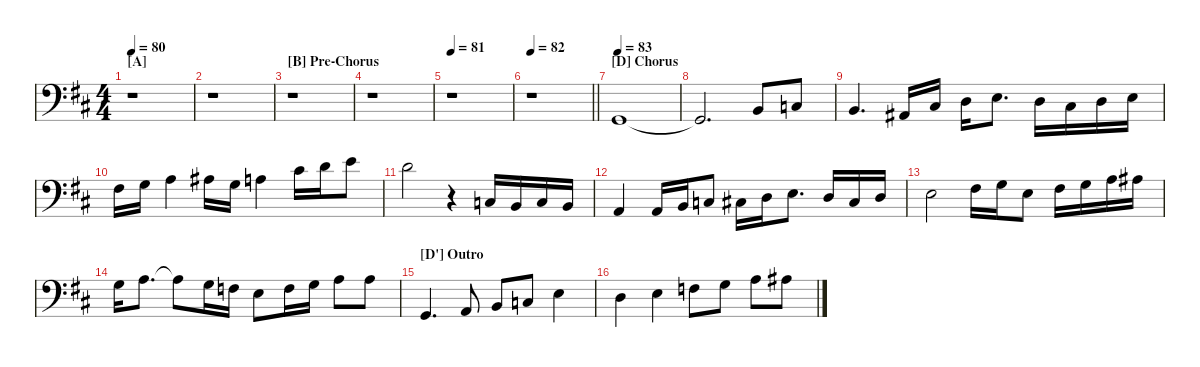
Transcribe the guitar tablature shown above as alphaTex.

\defaultSystemsLayout 4
\hideDynamics
\bracketExtendMode nobrackets
\singleTrackTrackNamePolicy hidden
\multiTrackTrackNamePolicy hidden
\otherSystemsTrackNameOrientation horizontal
\track ("Mellotron     " "K-Sth") {defaultSystemsLayout 4 instrument clavinet}
\staff {score}
\tuning (E4 B3 G3 D3 A2 E2)
\ts (4 4)
\section ("A" "")
\tempo 80
\clef f4
\ks d
r.1{dy f beam Down} |
r.1{beam Down} |
\section ("B" "Pre-Chorus")
r.1{beam Down} |
r.1{beam Down} |
\tempo 81
r.1{beam Down} |
\tempo 82
\barLineRight lightlight
r.1{beam Down} |
\section ("D" "Chorus")
\tempo 83
3.6{acc forcenatural}.1{beam Up} |
3.6{t acc forcenatural}.2{d beam Up} 2.5{acc forcenatural}.8{beam Up} 3.5{acc forcenatural}.8{beam Up} |
2.5{acc forcenatural}.4{d beam Up} 1.5{acc #}.16{beam Up} 4.5{acc #}.16{beam Up} 5.5{acc forcenatural}.16{beam Down} 7.5{acc forcenatural}.8{d beam Down} 5.5{acc forcenatural}.16{beam Down} 4.5{acc #}.16{beam Down} 5.5{acc forcenatural}.16{beam Down} 7.5{acc forcenatural}.16{beam Down} |
4.4{acc #}.16{beam Down} 5.4{acc forcenatural}.16{beam Down} 7.4{acc forcenatural}.4{beam Down} 3.3{acc #}.16{beam Down} 5.4{acc forcenatural}.16{beam Down} 7.4{acc forcenatural}.4{beam Down} 2.2{acc #}.16{beam Down} 3.2{acc forcenatural}.16{beam Down} 5.2{acc forcenatural}.8{beam Down} |
3.2{acc forcenatural}.2{beam Down} r.4{beam Down} 3.5{acc forcenatural}.16{beam Up} 2.5{acc forcenatural}.16{beam Up} 3.5{acc forcenatural}.16{beam Up} 2.5{acc forcenatural}.16{beam Up} |
0.5{acc forcenatural}.4{beam Up} 0.5{acc forcenatural}.16{beam Up} 2.5{acc forcenatural}.16{beam Up} 3.5{acc forcenatural}.8{beam Up} 4.5{acc #}.16{beam Down} 5.5{acc forcenatural}.16{beam Down} 7.5{acc forcenatural}.8{d beam Down} 5.5{acc forcenatural}.16{beam Up} 4.5{acc #}.16{beam Up} 5.5{acc forcenatural}.16{beam Up} |
7.5{acc forcenatural}.2{beam Down} 4.4{acc #}.16{beam Down} 5.4{acc forcenatural}.16{beam Down} 2.4{acc forcenatural}.8{beam Down} 4.4{acc #}.16{beam Down} 5.4{acc forcenatural}.16{beam Down} 7.4{acc forcenatural}.16{beam Down} 8.4{acc #}.16{beam Down} |
5.4{acc forcenatural}.16{beam Down} 7.4{acc forcenatural}.8{d beam Down} 7.4{t acc forcenatural}.8{beam Down} 5.4{acc forcenatural}.16{beam Down} 3.4{acc forcenatural}.16{beam Down} 2.4{acc forcenatural}.8{beam Down} 3.4{acc forcenatural}.16{beam Down} 5.4{acc forcenatural}.16{beam Down} 2.3{acc forcenatural}.8{beam Down} 2.3{acc forcenatural}.8{beam Down} |
\section ("D'" "Outro")
3.6{acc forcenatural}.4{d beam Up} 0.5{acc forcenatural}.8{beam Up} 2.5{acc forcenatural}.8{beam Up} 3.5{acc forcenatural}.8{beam Up} 2.4{acc forcenatural}.4{beam Down} |
0.4{acc forcenatural}.4{beam Down} 2.4{acc forcenatural}.4{beam Down} 3.4{acc forcenatural}.8{beam Down} 5.4{acc forcenatural}.8{beam Down} 2.3{acc forcenatural}.8{beam Down} 3.3{acc #}.8{beam Down}
